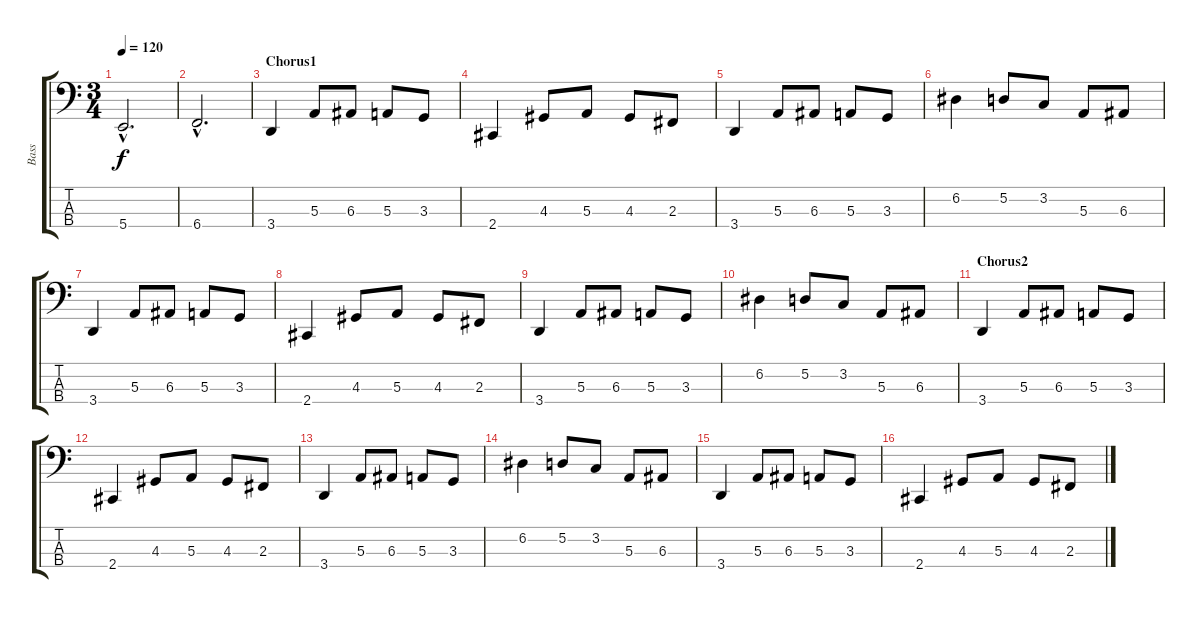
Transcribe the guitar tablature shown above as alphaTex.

\track ("Bass" "Bass") {instrument electricbasspick}
\staff {score tabs}
\tuning (D2 A1 E1 B0) {hide}
\ts (3 4)
\tempo 120
\clef f4
\ks c
5.4{hac}.2{d dy f} |
6.4{hac}.2{d} |
\section ("" "Chorus1")
3.4.4 5.3.8 6.3.8 5.3.8 3.3.8 |
2.4.4 4.3.8 5.3.8 4.3.8 2.3.8 |
3.4.4 5.3.8 6.3.8 5.3.8 3.3.8 |
6.2.4 5.2.8 3.2.8 5.3.8 6.3.8 |
3.4.4 5.3.8 6.3.8 5.3.8 3.3.8 |
2.4.4 4.3.8 5.3.8 4.3.8 2.3.8 |
3.4.4 5.3.8 6.3.8 5.3.8 3.3.8 |
6.2.4 5.2.8 3.2.8 5.3.8 6.3.8 |
\section ("" "Chorus2")
3.4.4 5.3.8 6.3.8 5.3.8 3.3.8 |
2.4.4 4.3.8 5.3.8 4.3.8 2.3.8 |
3.4.4 5.3.8 6.3.8 5.3.8 3.3.8 |
6.2.4 5.2.8 3.2.8 5.3.8 6.3.8 |
3.4.4 5.3.8 6.3.8 5.3.8 3.3.8 |
2.4.4 4.3.8 5.3.8 4.3.8 2.3.8
